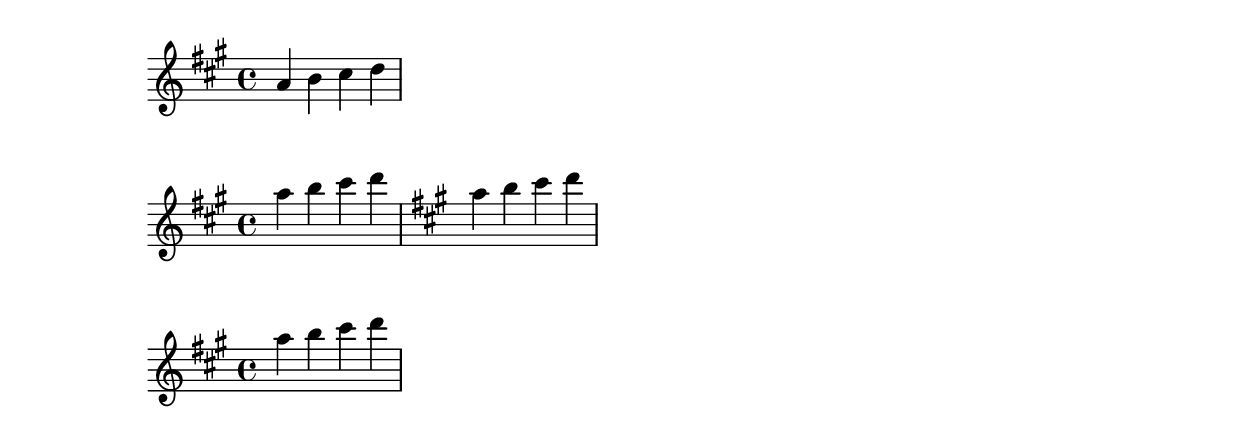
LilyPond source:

\version "2.18.2"

singleNote = c''1
#(display-scheme-music singleNote)

singleNote_two = c''2
#(display-scheme-music singleNote_two)

singleNote_four = c''4
#(display-scheme-music singleNote_four)

singleNote_eight = c''8
#(display-scheme-music singleNote_eight)

notes = \relative c'' {
      \key c \major
      c4 d e f
}

\displayMusic
\new Staff {
     \transpose ees c { \notes } 
}




#(display-scheme-music 
    (ly:music-property notes 'element))


% #(define (get_elems music)
%          (let ((es (ly:music-property music 'elements))
%                (e (ly:music-property music 'element))
%                (p (ly:music-property music 'pitch)))
%                (if (pair? es)
%   )))                 

% \new Staff {
%     \notes
%     \transpose ees c { \notes }
%     \transpose bes c { \notes }
%  }


#(define newNotes
         (map ly:music-deep-copy
         (list notes 
               (ly:music-transpose notes (ly:make-pitch 0 5 0)))))


% #(display-scheme-music
%   (ly:music-transpose notes (ly:make-pitch 0 6 0)))

% #(ly:music-transpose notes (ly:make-pitch 0 6 0))



#(define twice
         (make-sequential-music newNotes))

\twice

#(display-scheme-music twice)

#(display-scheme-music 
  #(ly:music-transpose notes #{bes#})
)

\notes
